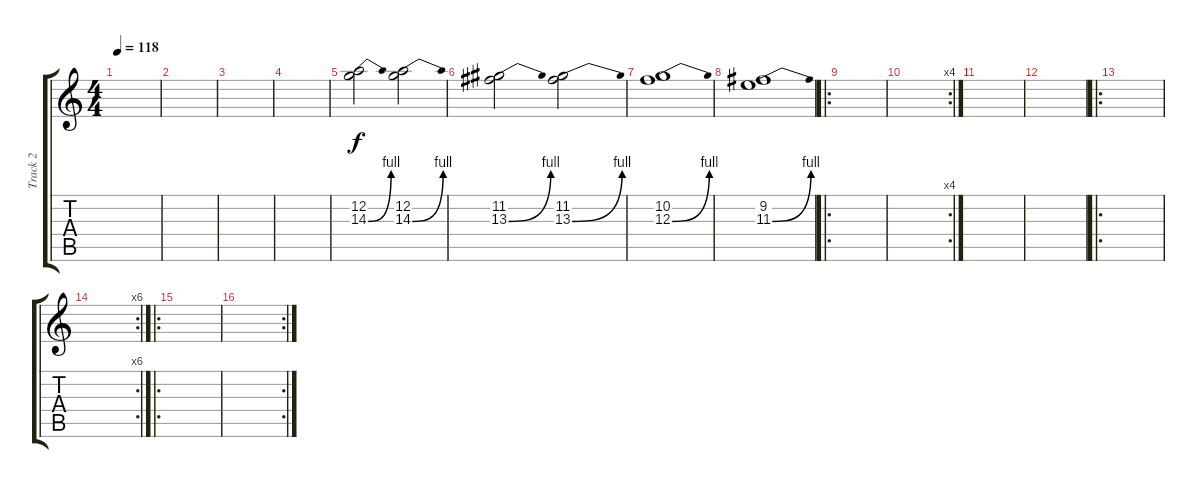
\track ("Track 2" "Track 2") {instrument overdrivenguitar}
\staff {score tabs}
\tuning (D4 A3 F3 C3 G2 D2) {hide}
\ts (4 4)
\tempo 118
\clef g2
\ks c
|
|
|
|
(12.2 14.3{be (bend 0 0 60 4)}).2 (12.2 14.3{be (bend 0 0 60 4)}).2 |
(11.2 13.3{be (bend 0 0 60 4)}).2 (11.2 13.3{be (bend 0 0 60 4)}).2 |
(10.2 12.3{be (bend 0 0 60 4)}).1 |
(9.2 11.3{be (bend 0 0 60 4)}).1 |
\ro
|
\rc 4
|
|
|
\ro
|
\rc 6
|
\ro
|
\rc 2
